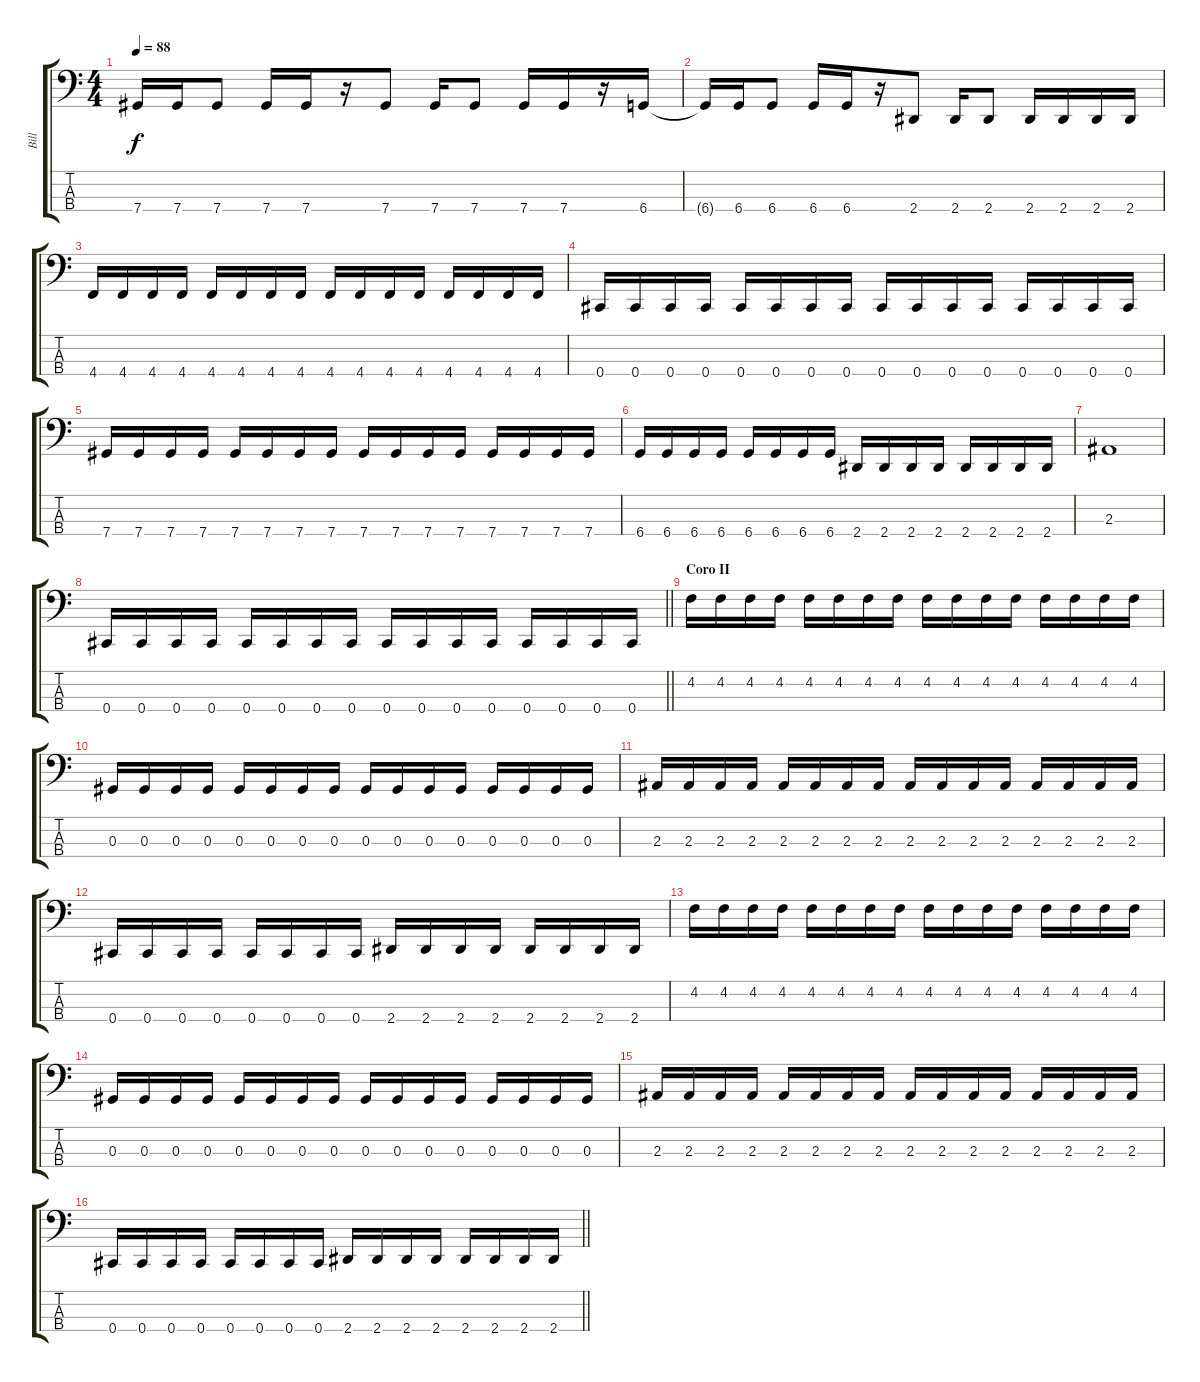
\track ("Bill" "Bill") {instrument electricbasspick}
\staff {score tabs}
\tuning (Gb2 Db2 Ab1 Db1) {hide}
\ts (4 4)
\tempo 88
\clef f4
\ks c
7.4{t}.16{dy f} 7.4.16 7.4.8 7.4.16 7.4.16 r.16 7.4.8 7.4.16 7.4.8 7.4.16 7.4.16 r.16 6.4.16 |
6.4{t}.16 6.4.16 6.4.8 6.4.16 6.4.16 r.16 2.4.8 2.4.16 2.4.8 2.4.16 2.4.16 2.4.16 2.4.16 |
4.4.16 4.4.16 4.4.16 4.4.16 4.4.16 4.4.16 4.4.16 4.4.16 4.4.16 4.4.16 4.4.16 4.4.16 4.4.16 4.4.16 4.4.16 4.4.16 |
0.4.16 0.4.16 0.4.16 0.4.16 0.4.16 0.4.16 0.4.16 0.4.16 0.4.16 0.4.16 0.4.16 0.4.16 0.4.16 0.4.16 0.4.16 0.4.16 |
7.4.16 7.4.16 7.4.16 7.4.16 7.4.16 7.4.16 7.4.16 7.4.16 7.4.16 7.4.16 7.4.16 7.4.16 7.4.16 7.4.16 7.4.16 7.4.16 |
6.4.16 6.4.16 6.4.16 6.4.16 6.4.16 6.4.16 6.4.16 6.4.16 2.4.16 2.4.16 2.4.16 2.4.16 2.4.16 2.4.16 2.4.16 2.4.16 |
2.3.1 |
\barLineRight lightlight
0.4.16 0.4.16 0.4.16 0.4.16 0.4.16 0.4.16 0.4.16 0.4.16 0.4.16 0.4.16 0.4.16 0.4.16 0.4.16 0.4.16 0.4.16 0.4.16 |
\section ("" "Coro II")
4.2.16 4.2.16 4.2.16 4.2.16 4.2.16 4.2.16 4.2.16 4.2.16 4.2.16 4.2.16 4.2.16 4.2.16 4.2.16 4.2.16 4.2.16 4.2.16 |
0.3.16 0.3.16 0.3.16 0.3.16 0.3.16 0.3.16 0.3.16 0.3.16 0.3.16 0.3.16 0.3.16 0.3.16 0.3.16 0.3.16 0.3.16 0.3.16 |
2.3.16 2.3.16 2.3.16 2.3.16 2.3.16 2.3.16 2.3.16 2.3.16 2.3.16 2.3.16 2.3.16 2.3.16 2.3.16 2.3.16 2.3.16 2.3.16 |
0.4.16 0.4.16 0.4.16 0.4.16 0.4.16 0.4.16 0.4.16 0.4.16 2.4.16 2.4.16 2.4.16 2.4.16 2.4.16 2.4.16 2.4.16 2.4.16 |
4.2.16 4.2.16 4.2.16 4.2.16 4.2.16 4.2.16 4.2.16 4.2.16 4.2.16 4.2.16 4.2.16 4.2.16 4.2.16 4.2.16 4.2.16 4.2.16 |
0.3.16 0.3.16 0.3.16 0.3.16 0.3.16 0.3.16 0.3.16 0.3.16 0.3.16 0.3.16 0.3.16 0.3.16 0.3.16 0.3.16 0.3.16 0.3.16 |
2.3.16 2.3.16 2.3.16 2.3.16 2.3.16 2.3.16 2.3.16 2.3.16 2.3.16 2.3.16 2.3.16 2.3.16 2.3.16 2.3.16 2.3.16 2.3.16 |
\barLineRight lightlight
0.4.16 0.4.16 0.4.16 0.4.16 0.4.16 0.4.16 0.4.16 0.4.16 2.4.16 2.4.16 2.4.16 2.4.16 2.4.16 2.4.16 2.4.16 2.4.16
